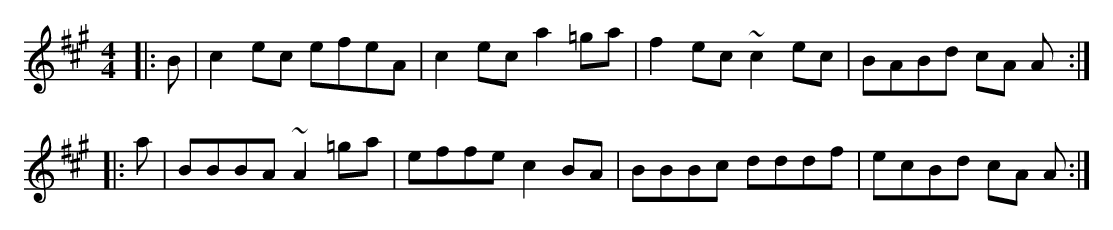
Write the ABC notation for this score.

X:1
M:4/4
K:A
|:B|c2 ec efeA|c2 ec a2 =ga|f2 ec ~c2 ec|BABd cA A:|
|:a|BBBA ~A2 =ga|effe c2 BA|BBBc dddf|ecBd cA A:|
